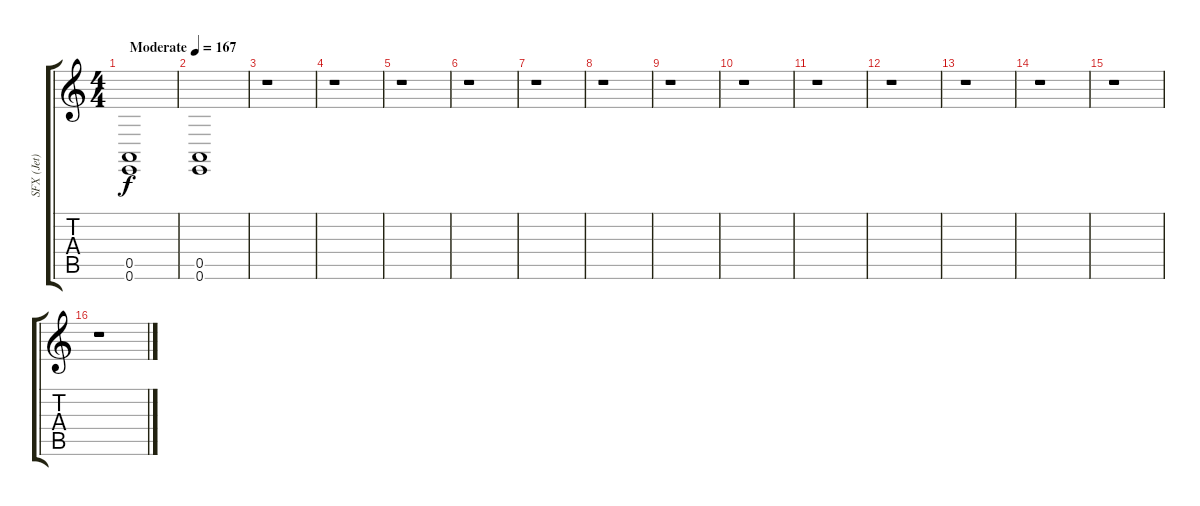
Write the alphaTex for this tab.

\track ("SFX (Jet)" "SFX (Jet)") {instrument helicopter}
\staff {score tabs}
\tuning (E4 B3 G3 D3 A2 E2) {hide}
\ts (4 4)
\tempo (167 "Moderate")
\clef g2
\ks c
(0.5 0.6).1{dy f instrument helicopter} |
(0.5 0.6).1 |
r.1 |
r.1 |
r.1 |
r.1 |
r.1 |
r.1 |
r.1 |
r.1 |
r.1 |
r.1 |
r.1 |
r.1 |
r.1 |
r.1
